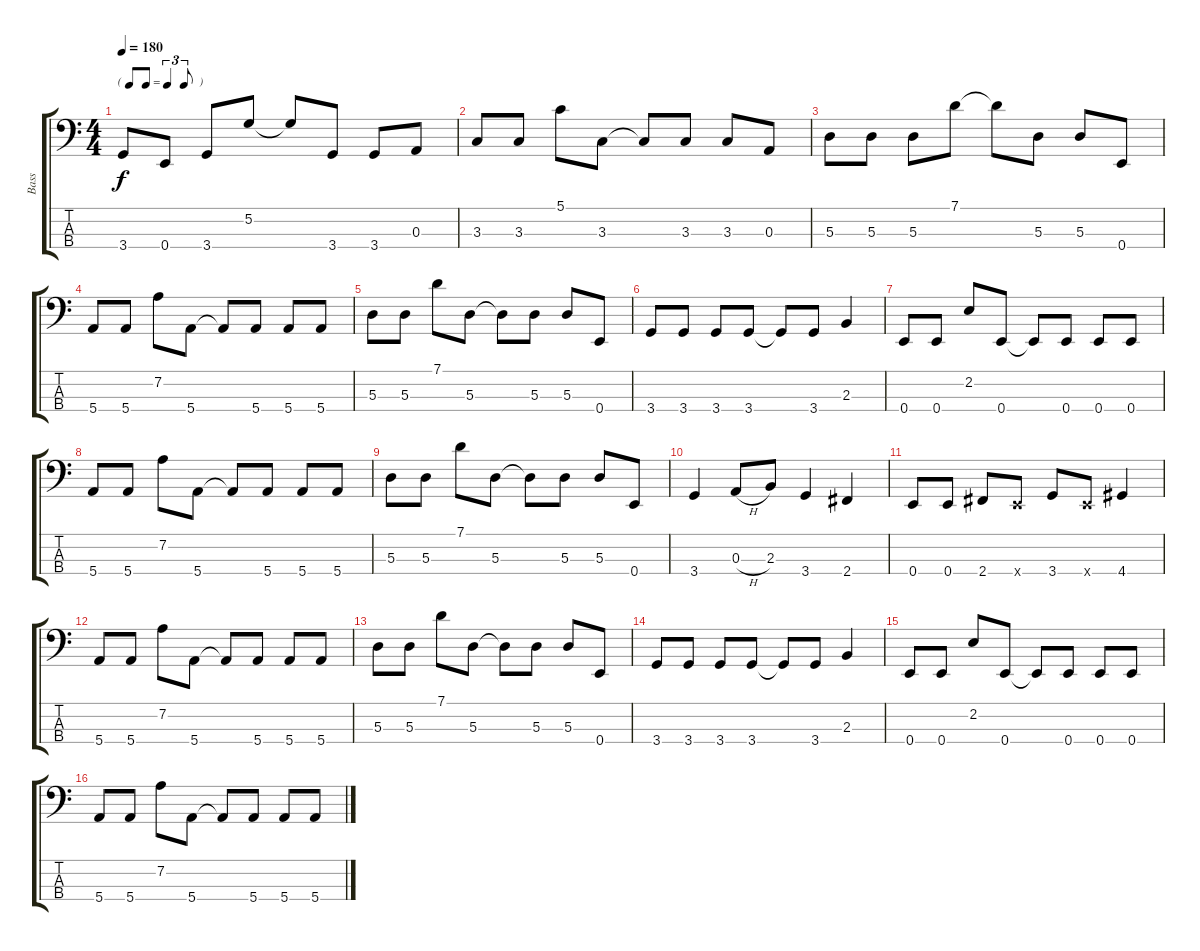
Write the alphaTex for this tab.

\track ("Bass" "Bass") {instrument electricbasspick}
\staff {score tabs}
\tuning (G2 D2 A1 E1) {hide}
\ts (4 4)
\tf triplet8th
\tempo 180
\clef f4
\ks c
3.4.8{dy f} 0.4.8 3.4.8 5.2.8 5.2{t}.8 3.4.8 3.4.8 0.3.8 |
3.3.8 3.3.8 5.1.8 3.3.8 3.3{t}.8 3.3.8 3.3.8 0.3.8 |
5.3.8 5.3.8 5.3.8 7.1.8 7.1{t}.8 5.3.8 5.3.8 0.4.8 |
5.4.8 5.4.8 7.2.8 5.4.8 5.4{t}.8 5.4.8 5.4.8 5.4.8 |
5.3.8 5.3.8 7.1.8 5.3.8 5.3{t}.8 5.3.8 5.3.8 0.4.8 |
3.4.8 3.4.8 3.4.8 3.4.8 3.4{t}.8 3.4.8 2.3.4 |
0.4.8 0.4.8 2.2.8 0.4.8 0.4{t}.8 0.4.8 0.4.8 0.4.8 |
5.4.8 5.4.8 7.2.8 5.4.8 5.4{t}.8 5.4.8 5.4.8 5.4.8 |
5.3.8 5.3.8 7.1.8 5.3.8 5.3{t}.8 5.3.8 5.3.8 0.4.8 |
3.4.4 0.3{h}.8 2.3.8 3.4.4 2.4.4 |
0.4.8 0.4.8 2.4.8 0.4{x}.8 3.4.8 0.4{x}.8 4.4.4 |
5.4.8 5.4.8 7.2.8 5.4.8 5.4{t}.8 5.4.8 5.4.8 5.4.8 |
5.3.8 5.3.8 7.1.8 5.3.8 5.3{t}.8 5.3.8 5.3.8 0.4.8 |
3.4.8 3.4.8 3.4.8 3.4.8 3.4{t}.8 3.4.8 2.3.4 |
0.4.8 0.4.8 2.2.8 0.4.8 0.4{t}.8 0.4.8 0.4.8 0.4.8 |
5.4.8 5.4.8 7.2.8 5.4.8 5.4{t}.8 5.4.8 5.4.8 5.4.8
